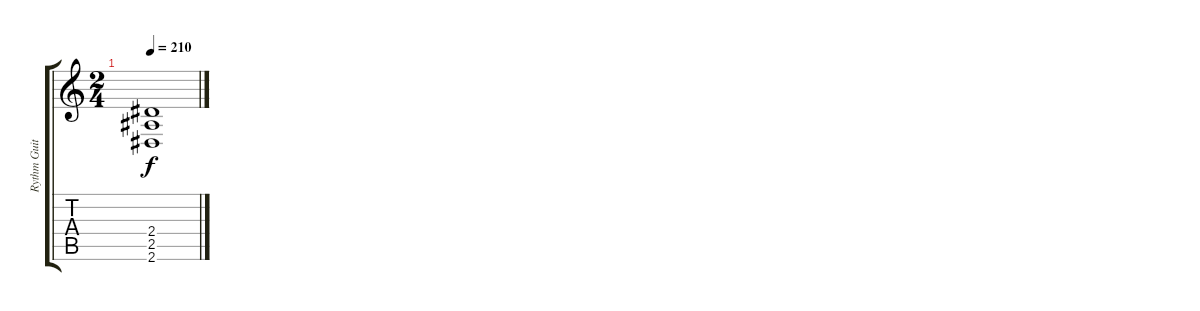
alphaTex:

\track ("Rythm Guitar" "Rythm Guit") {instrument distortionguitar}
\staff {score tabs}
\tuning (Eb4 Bb3 Gb3 Db3 Ab2 Db2) {hide}
\ts (2 4)
\tempo 210
\clef g2
\ks c
(2.4 2.5 2.6).1{dy f}
